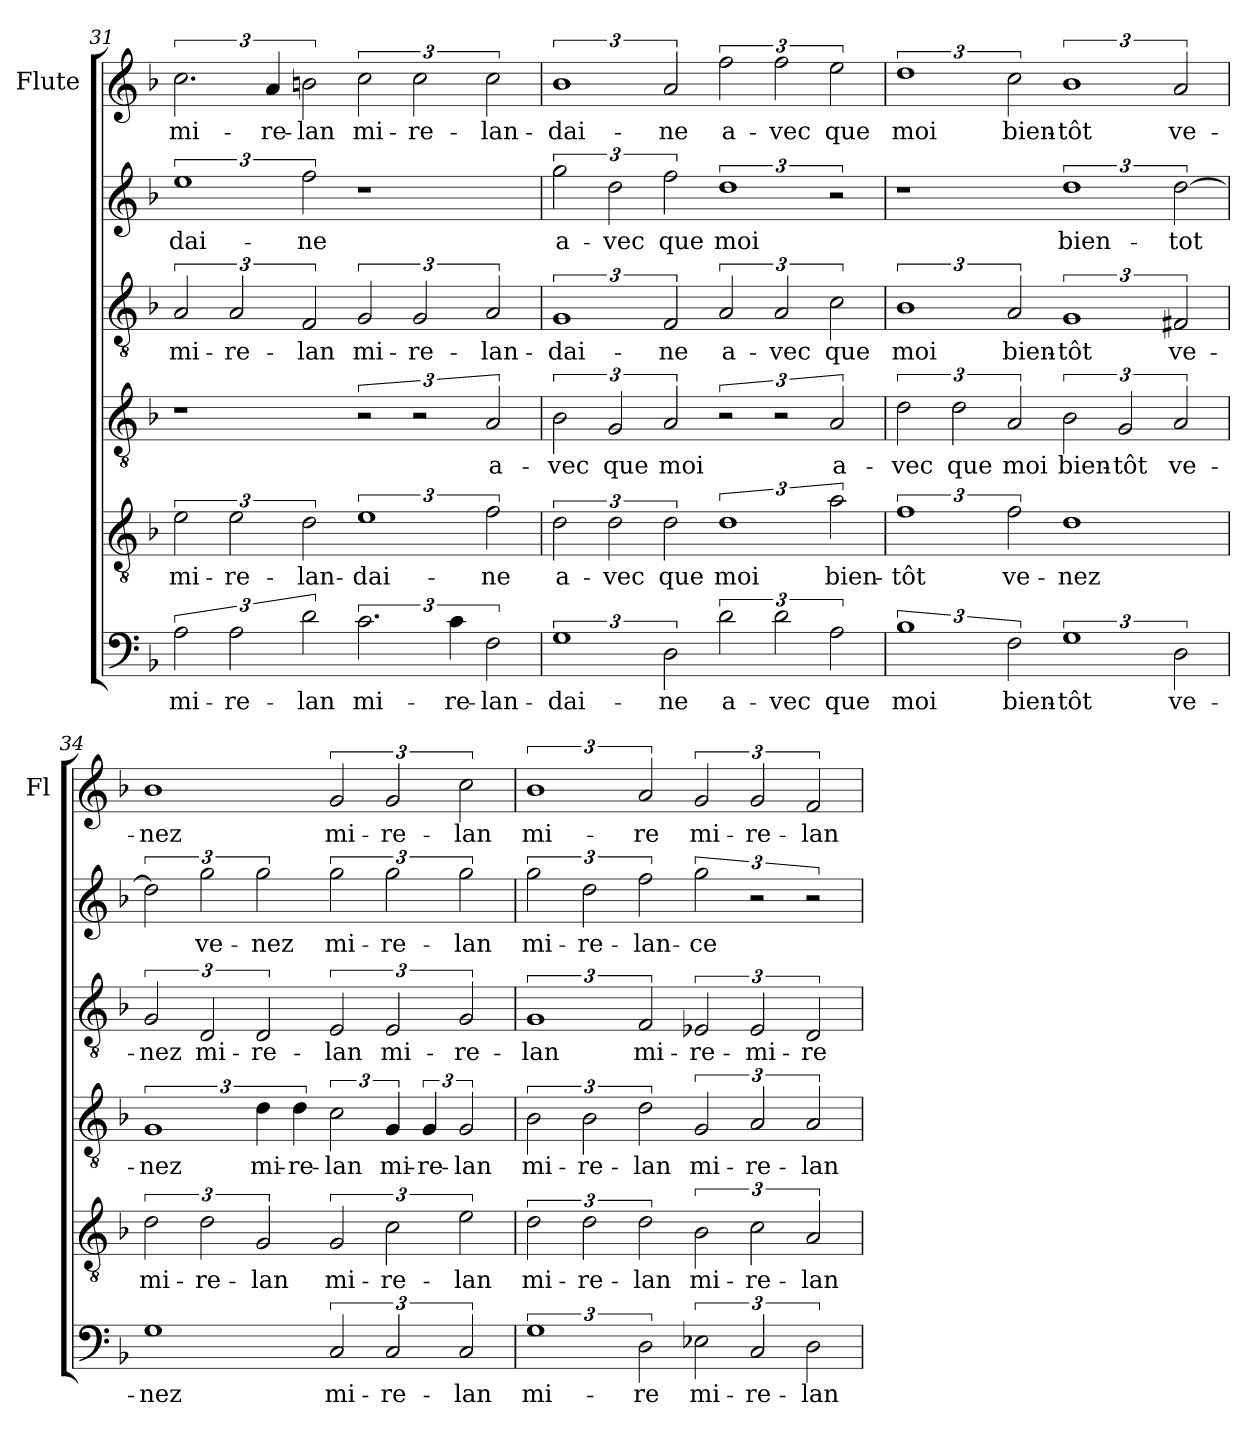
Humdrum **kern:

**kern	**text	**kern	**text	**kern	**text	**kern	**text	**kern	**text	**kern	**text
*part6	*part6	*part5	*part5	*part4	*part4	*part3	*part3	*part2	*part2	*part1	*part1
*staff6	*staff6	*staff5	*staff5	*staff4	*staff4	*staff3	*staff3	*staff2	*staff2	*staff1	*staff1
*	*	*	*	*	*	*	*	*	*	*I"Flute	*
*	*	*	*	*	*	*	*	*	*	*I'Fl	*
!!LO:PB:g=z
*clefF4	*	*clefGv2	*	*clefGv2	*	*clefGv2	*	*clefG2	*	*clefG2	*
*k[b-]	*	*k[b-]	*	*k[b-]	*	*k[b-]	*	*k[b-]	*	*k[b-]	*
*F:	*	*F:	*	*F:	*	*F:	*	*F:	*	*F:	*
=31	=31	=31	=31	=31	=31	=31	=31	=31	=31	=31	=31
!	!LO:LY:b	!	!LO:LY:b	!	!	!	!LO:LY:b	!	!LO:LY:b	!	!LO:LY:b
3A\	mi-	3e\	mi-	1r	.	3A/	mi-	3%2ee	-dai-	3.cc\	mi-
!	!LO:LY:b	!	!LO:LY:b	!	!	!	!LO:LY:b	!	!	!	!
3A\	-re-	3e\	-re-	.	.	3A/	-re-	.	.	.	.
!	!	!	!	!	!	!	!	!	!	!	!LO:LY:b
.	.	.	.	.	.	.	.	.	.	6a/	-re-
!	!LO:LY:b	!	!LO:LY:b	!	!	!	!LO:LY:b	!	!LO:LY:b	!	!LO:LY:b
3d\	-lan	3d\	-lan-	.	.	3F/	-lan	3ff\	-ne	3bn\	-lan
!	!LO:LY:b	!	!LO:LY:b	!	!	!	!LO:LY:b	!	!	!	!LO:LY:b
3.c\	mi-	3%2e	-dai-	3r	.	3G/	mi-	1r	.	3cc\	mi-
!	!	!	!	!	!	!	!LO:LY:b	!	!	!	!LO:LY:b
.	.	.	.	3r	.	3G/	-re-	.	.	3cc\	-re-
!	!LO:LY:b	!	!	!	!	!	!	!	!	!	!
6c\	-re-	.	.	.	.	.	.	.	.	.	.
!	!LO:LY:b	!	!LO:LY:b	!	!LO:LY:b	!	!LO:LY:b	!	!	!	!LO:LY:b
3F\	-lan-	3f\	-ne	3A/	a-	3A/	-lan-	.	.	3cc\	-lan-
=32	=32	=32	=32	=32	=32	=32	=32	=32	=32	=32	=32
!	!LO:LY:b	!	!LO:LY:b	!	!LO:LY:b	!	!LO:LY:b	!	!LO:LY:b	!	!LO:LY:b
3%2G	-dai-	3d\	a-	3B-\	-vec	3%2G	-dai-	3gg\	a-	3%2b-	-dai-
!	!	!	!LO:LY:b	!	!LO:LY:b	!	!	!	!LO:LY:b	!	!
.	.	3d\	-vec	3G/	que	.	.	3dd\	-vec	.	.
!	!LO:LY:b	!	!LO:LY:b	!	!LO:LY:b	!	!LO:LY:b	!	!LO:LY:b	!	!LO:LY:b
3D\	-ne	3d\	que	3A/	moi	3F/	-ne	3ff\	que	3a/	-ne
!	!LO:LY:b	!	!LO:LY:b	!	!	!	!LO:LY:b	!	!LO:LY:b	!	!LO:LY:b
3d\	a-	3%2d	moi	3r	.	3A/	a-	3%2dd	moi	3ff\	a-
!	!LO:LY:b	!	!	!	!	!	!LO:LY:b	!	!	!	!LO:LY:b
3d\	-vec	.	.	3r	.	3A/	-vec	.	.	3ff\	-vec
!	!LO:LY:b	!	!LO:LY:b	!	!LO:LY:b	!	!LO:LY:b	!	!	!	!LO:LY:b
3A\	que	3a\	bien-	3A/	a-	3c\	que	3r	.	3ee\	que
=33	=33	=33	=33	=33	=33	=33	=33	=33	=33	=33	=33
!	!LO:LY:b	!	!LO:LY:b	!	!LO:LY:b	!	!LO:LY:b	!	!	!	!LO:LY:b
3%2B-	moi	3%2f	-tôt	3d\	-vec	3%2B-	moi	1r	.	3%2dd	moi
!	!	!	!	!	!LO:LY:b	!	!	!	!	!	!
.	.	.	.	3d\	que	.	.	.	.	.	.
!	!LO:LY:b	!	!LO:LY:b	!	!LO:LY:b	!	!LO:LY:b	!	!	!	!LO:LY:b
3F\	bien-	3f\	ve-	3A/	moi	3A/	bien-	.	.	3cc\	bien-
!	!LO:LY:b	!	!LO:LY:b	!	!LO:LY:b	!	!LO:LY:b	!	!LO:LY:b	!	!LO:LY:b
3%2G	-tôt	1d	-nez	3B-\	bien-	3%2G	-tôt	3%2dd	bien-	3%2b-	-tôt
!	!	!	!	!	!LO:LY:b	!	!	!	!	!	!
.	.	.	.	3G/	-tôt	.	.	.	.	.	.
!	!LO:LY:b	!	!	!	!LO:LY:b	!	!LO:LY:b	!	!LO:LY:b	!	!LO:LY:b
3D\	ve-	.	.	3A/	ve-	3F#X/	ve-	[3dd\	-tot	3a/	ve-
!!LO:LB:g=z
=34	=34	=34	=34	=34	=34	=34	=34	=34	=34	=34	=34
!	!LO:LY:b	!	!LO:LY:b	!	!LO:LY:b	!	!LO:LY:b	!	!	!	!LO:LY:b
1G	-nez	3d\	mi-	3%2G	-nez	3G/	-nez	3dd\]	.	1b-	-nez
!	!	!	!LO:LY:b	!	!	!	!LO:LY:b	!	!LO:LY:b	!	!
.	.	3d\	-re-	.	.	3D/	mi-	3gg\	ve-	.	.
!	!	!	!LO:LY:b	!	!LO:LY:b	!	!LO:LY:b	!	!LO:LY:b	!	!
.	.	3G/	-lan	6d\	mi-	3D/	-re-	3gg\	-nez	.	.
!	!	!	!	!	!LO:LY:b	!	!	!	!	!	!
.	.	.	.	6d\	-re-	.	.	.	.	.	.
!	!LO:LY:b	!	!LO:LY:b	!	!LO:LY:b	!	!LO:LY:b	!	!LO:LY:b	!	!LO:LY:b
3C/	mi-	3G/	mi-	3c\	-lan	3E/	-lan	3gg\	mi-	3g/	mi-
!	!LO:LY:b	!	!LO:LY:b	!	!LO:LY:b	!	!LO:LY:b	!	!LO:LY:b	!	!LO:LY:b
3C/	-re-	3c\	-re-	6G/	mi-	3E/	mi-	3gg\	-re-	3g/	-re-
!	!	!	!	!	!LO:LY:b	!	!	!	!	!	!
.	.	.	.	6G/	-re-	.	.	.	.	.	.
!	!LO:LY:b	!	!LO:LY:b	!	!LO:LY:b	!	!LO:LY:b	!	!LO:LY:b	!	!LO:LY:b
3C/	-lan	3e\	-lan	3G/	-lan	3G/	-re-	3gg\	-lan	3cc\	-lan
=35	=35	=35	=35	=35	=35	=35	=35	=35	=35	=35	=35
!	!LO:LY:b	!	!LO:LY:b	!	!LO:LY:b	!	!LO:LY:b	!	!LO:LY:b	!	!LO:LY:b
3%2G	mi-	3d\	mi-	3B-\	mi-	3%2G	-lan	3gg\	mi-	3%2b-	mi-
!	!	!	!LO:LY:b	!	!LO:LY:b	!	!	!	!LO:LY:b	!	!
.	.	3d\	-re-	3B-\	-re-	.	.	3dd\	-re-	.	.
!	!LO:LY:b	!	!LO:LY:b	!	!LO:LY:b	!	!LO:LY:b	!	!LO:LY:b	!	!LO:LY:b
3D\	-re	3d\	-lan	3d\	-lan	3F/	mi-	3ff\	-lan-	3a/	-re
!	!LO:LY:b	!	!LO:LY:b	!	!LO:LY:b	!	!LO:LY:b	!	!LO:LY:b	!	!LO:LY:b
3E-X\	mi-	3B-\	mi-	3G/	mi-	3E-X/	-re-	3gg\	-ce	3g/	mi-
!	!LO:LY:b	!	!LO:LY:b	!	!LO:LY:b	!	!LO:LY:b	!	!	!	!LO:LY:b
3C/	-re-	3c\	-re-	3A/	-re-	3E-/	-mi-	3r	.	3g/	-re-
!	!LO:LY:b	!	!LO:LY:b	!	!LO:LY:b	!	!LO:LY:b	!	!	!	!LO:LY:b
3D\	-lan-	3A/	-lan-	3A/	-lan-	3D/	-re-	3r	.	3f/	-lan-
=	=	=	=	=	=	=	=	=	=	=	=
*-	*-	*-	*-	*-	*-	*-	*-	*-	*-	*-	*-
